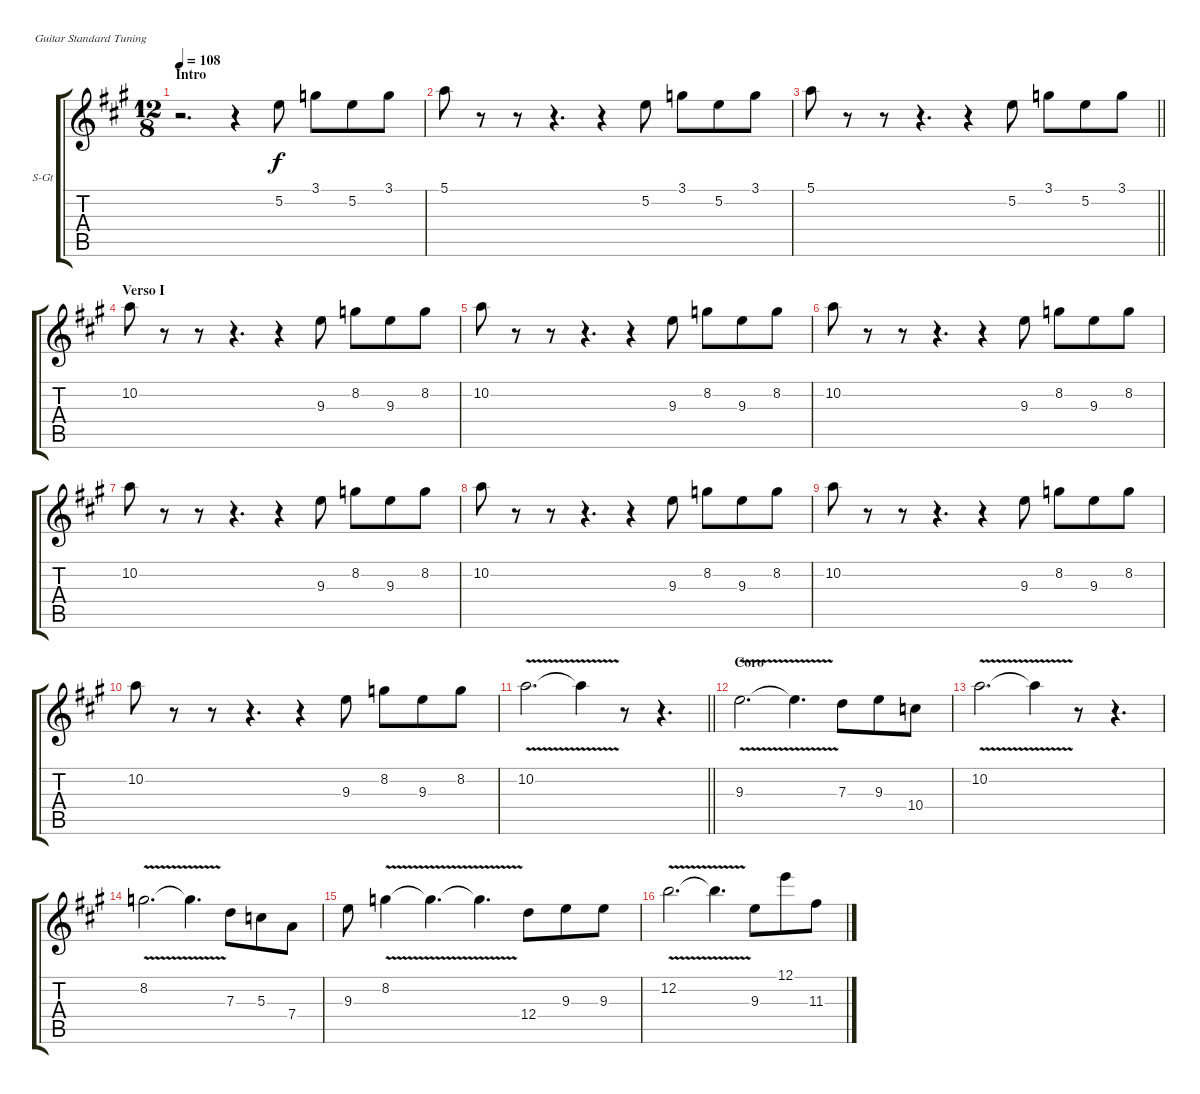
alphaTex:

\bracketExtendMode groupsimilarinstruments
\firstSystemTrackNameOrientation horizontal
\otherSystemsTrackNameOrientation horizontal
\track ("Armonica" "S-Gt") {instrument harmonica}
\staff {score tabs}
\tuning (E4 B3 G3 D3 A2 E2)
\displaytranspose 12
\ts (12 8)
\beaming (8 3 3 3 3)
\section ("" "Intro")
\tempo 108
\clef g2
\ks a
r.2{d dy f instrument harmonica} r.4 5.2.8 3.1.8 5.2.8 3.1.8 |
5.1.8 r.8 r.8 r.4{d} r.4 5.2.8 3.1.8 5.2.8 3.1.8 |
\barLineRight lightlight
5.1.8 r.8 r.8 r.4{d} r.4 5.2.8 3.1.8 5.2.8 3.1.8 |
\section ("" "Verso I")
10.2.8 r.8 r.8 r.4{d} r.4 9.3.8 8.2.8 9.3.8 8.2.8 |
10.2.8 r.8 r.8 r.4{d} r.4 9.3.8 8.2.8 9.3.8 8.2.8 |
10.2.8 r.8 r.8 r.4{d} r.4 9.3.8 8.2.8 9.3.8 8.2.8 |
10.2.8 r.8 r.8 r.4{d} r.4 9.3.8 8.2.8 9.3.8 8.2.8 |
10.2.8 r.8 r.8 r.4{d} r.4 9.3.8 8.2.8 9.3.8 8.2.8 |
10.2.8 r.8 r.8 r.4{d} r.4 9.3.8 8.2.8 9.3.8 8.2.8 |
10.2.8 r.8 r.8 r.4{d} r.4 9.3.8 8.2.8 9.3.8 8.2.8 |
\barLineRight lightlight
10.2{v}.2{d} 10.2{v t}.4 r.8 r.4{d} |
\section ("" "Coro")
9.3{v}.2{d} 9.3{v t}.4{d} 7.3.8 9.3.8 10.4.8 |
10.2{v}.2{d} 10.2{v t}.4 r.8 r.4{d} |
8.2{v}.2{d} 8.2{v t}.4{d} 7.3.8 5.3.8 7.4.8 |
9.3.8 8.2{v}.4 8.2{v t}.4{d} 8.2{v t}.4{d} 12.4.8 9.3.8 9.3.8 |
12.2{v}.2{d} 12.2{v t}.4{d} 9.3.8 12.1.8 11.3.8
